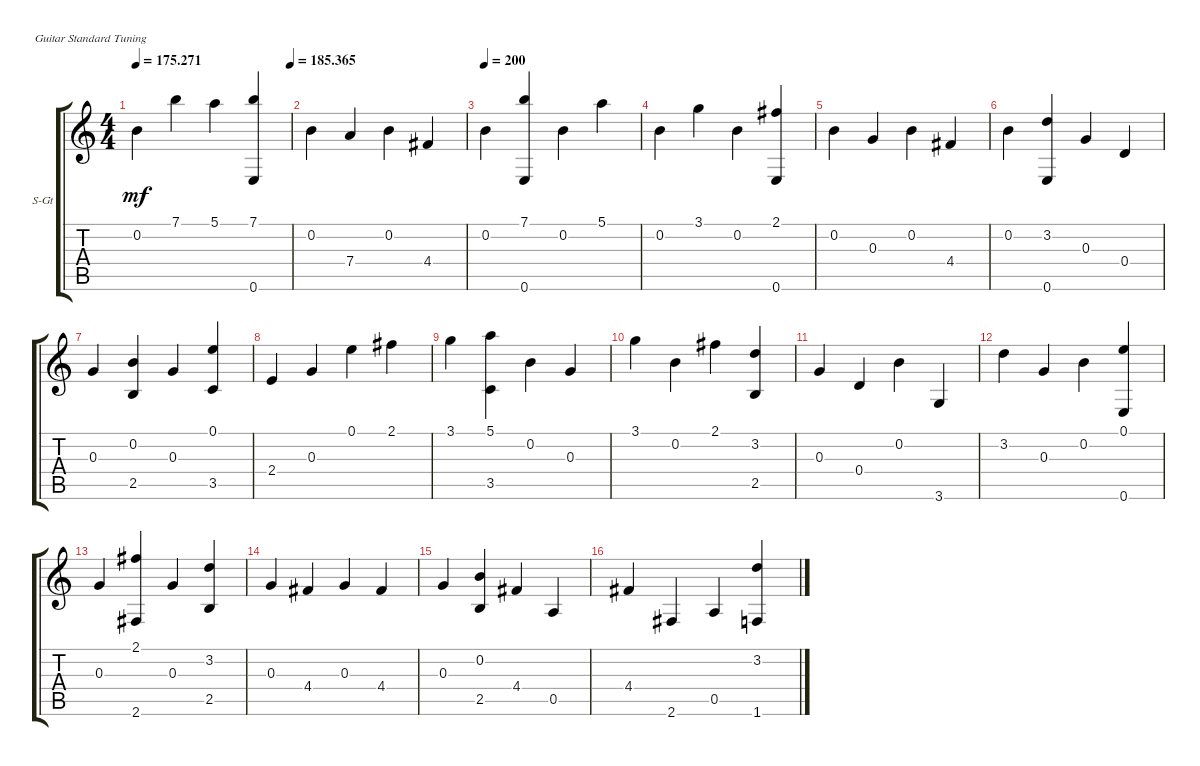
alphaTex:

\defaultSystemsLayout 4
\bracketExtendMode groupsimilarinstruments
\firstSystemTrackNameOrientation horizontal
\otherSystemsTrackNameOrientation horizontal
\track ("Steel Guitar" "S-Gt") {instrument acousticguitarsteel}
\staff {score tabs}
\tuning (E4 B3 G3 D3 A2 E2)
\ts (4 4)
\tempo
175.271
\tempo (185.365 1)
\accidentals auto
\clef g2
\ottava regular
\simile none
\ks c
0.2.4{dy mf instrument acousticguitarsteel} 7.1.4 5.1.4 (7.1 0.6).4 |
0.2.4 7.4.4 0.2.4 4.4.4 |
\tempo 200
0.2.4 (7.1 0.6).4 0.2.4 5.1.4 |
0.2.4 3.1.4 0.2.4 (2.1 0.6).4 |
0.2.4 0.3.4 0.2.4 4.4.4 |
0.2.4 (3.2 0.6).4 0.3.4 0.4.4 |
0.3.4 (2.5 0.2).4 0.3.4 (3.5 0.1).4 |
2.4.4 0.3.4 0.1.4 2.1.4 |
3.1.4 (5.1 3.5).4 0.2.4 0.3.4 |
3.1.4 0.2.4 2.1.4 (3.2 2.5).4 |
0.3.4 0.4.4 0.2.4 3.6.4 |
3.2.4 0.3.4 0.2.4 (0.1 0.6).4 |
0.3.4 (2.1 2.6).4 0.3.4 (3.2 2.5).4 |
0.3.4 4.4.4 0.3.4 4.4.4 |
0.3.4 (0.2 2.5).4 4.4.4 0.5.4 |
4.4.4 2.6.4 0.5.4 (3.2 1.6).4
